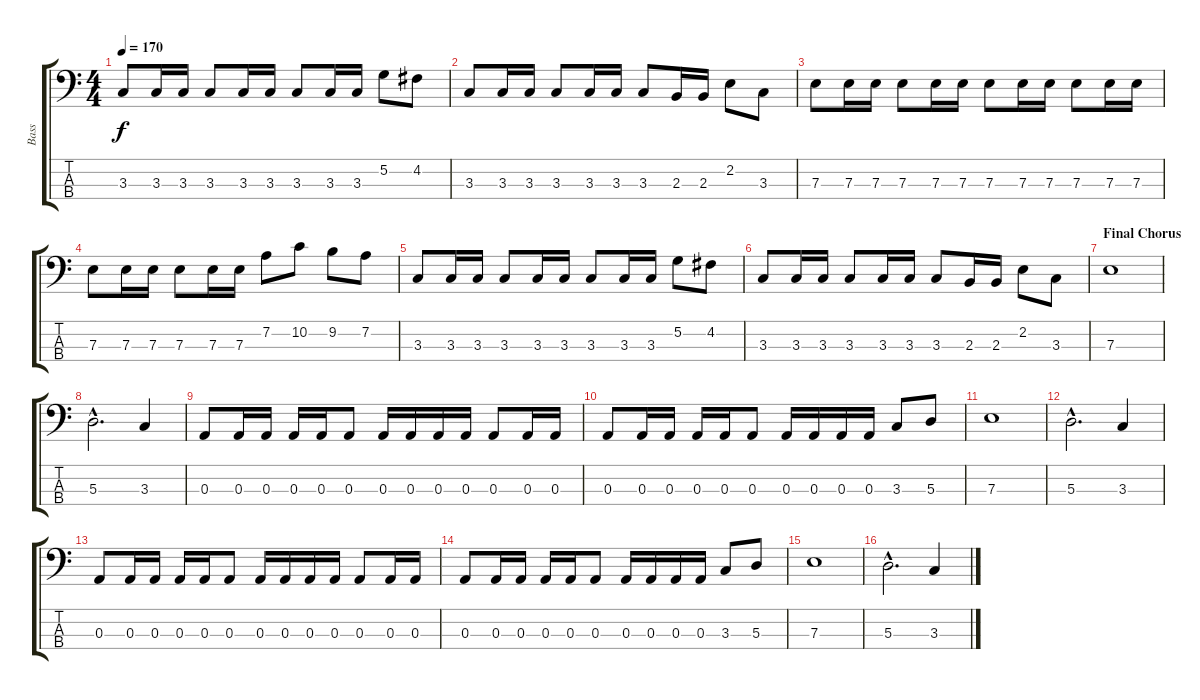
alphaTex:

\track ("Bass" "Bass") {instrument electricbassfinger}
\staff {score tabs}
\tuning (G2 D2 A1 E1) {hide}
\ts (4 4)
\tempo 170
\clef f4
\ks c
3.3.8{dy f} 3.3.16 3.3.16 3.3.8 3.3.16 3.3.16 3.3.8 3.3.16 3.3.16 5.2.8 4.2.8 |
3.3.8 3.3.16 3.3.16 3.3.8 3.3.16 3.3.16 3.3.8 2.3.16 2.3.16 2.2.8 3.3.8 |
7.3.8 7.3.16 7.3.16 7.3.8 7.3.16 7.3.16 7.3.8 7.3.16 7.3.16 7.3.8 7.3.16 7.3.16 |
7.3.8 7.3.16 7.3.16 7.3.8 7.3.16 7.3.16 7.2.8 10.2.8 9.2.8 7.2.8 |
3.3.8 3.3.16 3.3.16 3.3.8 3.3.16 3.3.16 3.3.8 3.3.16 3.3.16 5.2.8 4.2.8 |
3.3.8 3.3.16 3.3.16 3.3.8 3.3.16 3.3.16 3.3.8 2.3.16 2.3.16 2.2.8 3.3.8 |
\section ("" "Final Chorus")
7.3.1 |
5.3{hac}.2{d} 3.3.4 |
0.3.8 0.3.16 0.3.16 0.3.16 0.3.16 0.3.8 0.3.16 0.3.16 0.3.16 0.3.16 0.3.8 0.3.16 0.3.16 |
0.3.8 0.3.16 0.3.16 0.3.16 0.3.16 0.3.8 0.3.16 0.3.16 0.3.16 0.3.16 3.3.8 5.3.8 |
7.3.1 |
5.3{hac}.2{d} 3.3.4 |
0.3.8 0.3.16 0.3.16 0.3.16 0.3.16 0.3.8 0.3.16 0.3.16 0.3.16 0.3.16 0.3.8 0.3.16 0.3.16 |
0.3.8 0.3.16 0.3.16 0.3.16 0.3.16 0.3.8 0.3.16 0.3.16 0.3.16 0.3.16 3.3.8 5.3.8 |
7.3.1 |
5.3{hac}.2{d} 3.3.4
